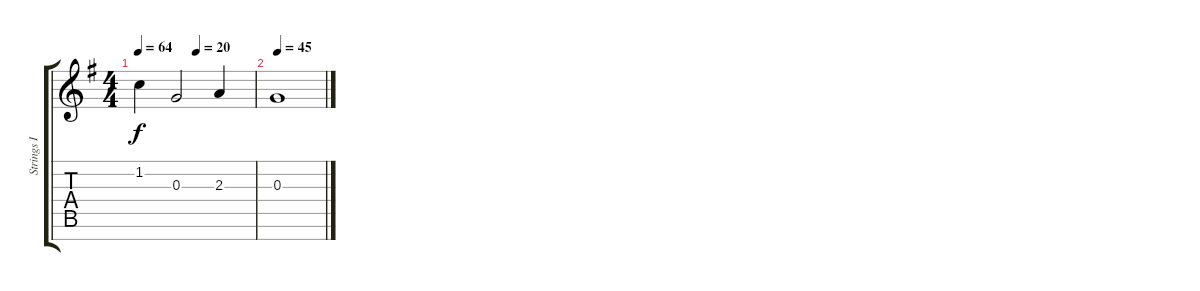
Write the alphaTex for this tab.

\track ("Strings I" "Strings I") {instrument stringensemble1}
\staff {score tabs}
\tuning (E5 B4 G4 D4 A3 E3 B2) {hide}
\ts (4 4)
\tempo 64
\tempo (20 0.5)
\clef g2
\ks g
1.2.4{dy f} 0.3.2 2.3.4 |
\tempo (45 0.03125)
0.3.1
